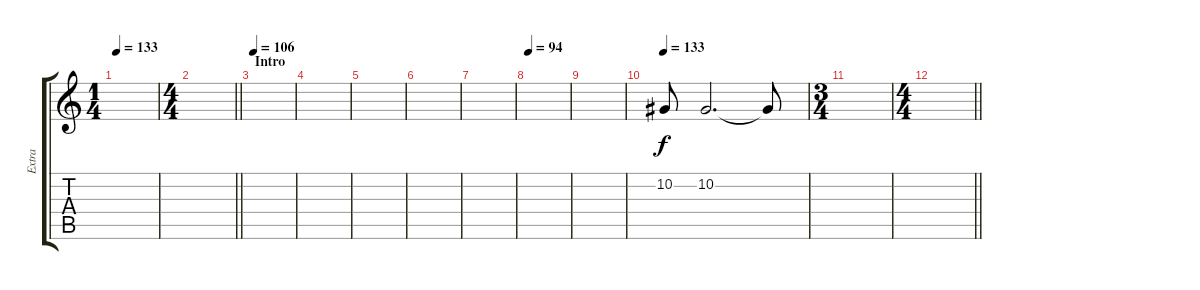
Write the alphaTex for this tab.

\track ("Extra" "Extra") {instrument stringensemble1}
\staff {score tabs}
\tuning (Eb4 Bb3 Gb3 Db3 Ab2 Eb2) {hide}
\ts (1 4)
\tempo 133
\clef g2
\ks c
|
\ts (4 4)
\barLineRight lightlight
|
\section ("" "Intro")
\tempo 106
|
|
|
|
|
\tempo 94
|
|
\tempo 133
10.2.8 10.2.2{d} 10.2{t}.8 |
\ts (3 4)
|
\ts (4 4)
\barLineRight lightlight
